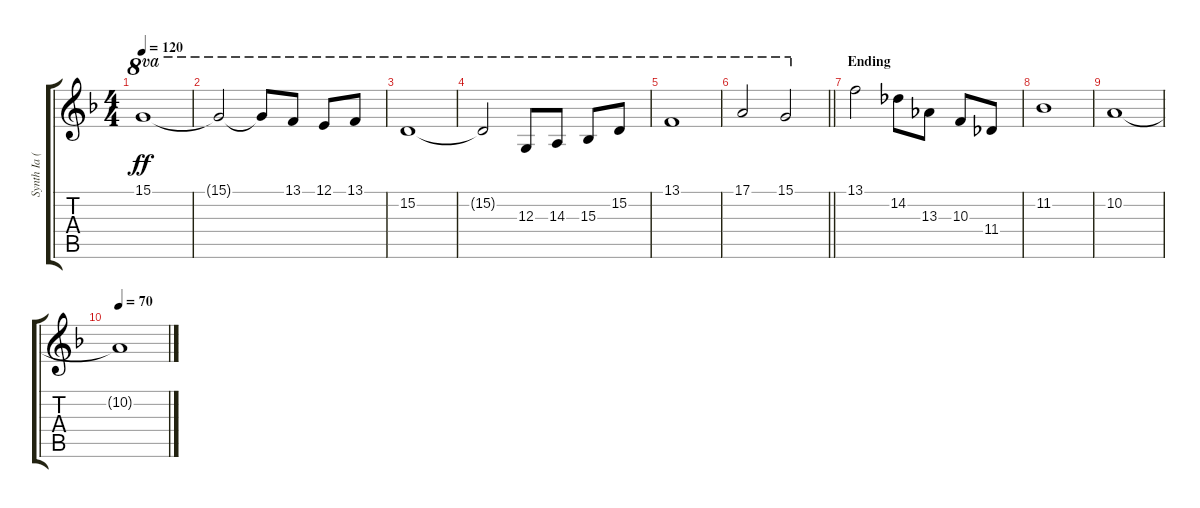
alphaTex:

\track ("Synth Ia (Kotobuki Tsumugi)" "Synth Ia (") {instrument lead1square}
\staff {score tabs}
\tuning (E4 B3 G3 D3 A2 E2) {hide}
\ts (4 4)
\tempo 120
\clef g2
\ks f
15.1.1{ot 8va dy ff} |
15.1{t}.2{ot 8va} 15.1{t}.8{ot 8va} 13.1.8{ot 8va} 12.1.8{ot 8va} 13.1.8{ot 8va} |
15.2.1{ot 8va} |
15.2{t}.2{ot 8va} 12.3.8{ot 8va} 14.3.8{ot 8va} 15.3.8{ot 8va} 15.2.8{ot 8va} |
13.1.1{ot 8va} |
\barLineRight lightlight
17.1.2{ot 8va} 15.1.2{ot 8va} |
\section ("" "Ending")
13.1.2 14.2.8 13.3.8 10.3.8 11.4.8 |
11.2.1 |
10.2.1 |
\tempo 70
10.2{t}.1
